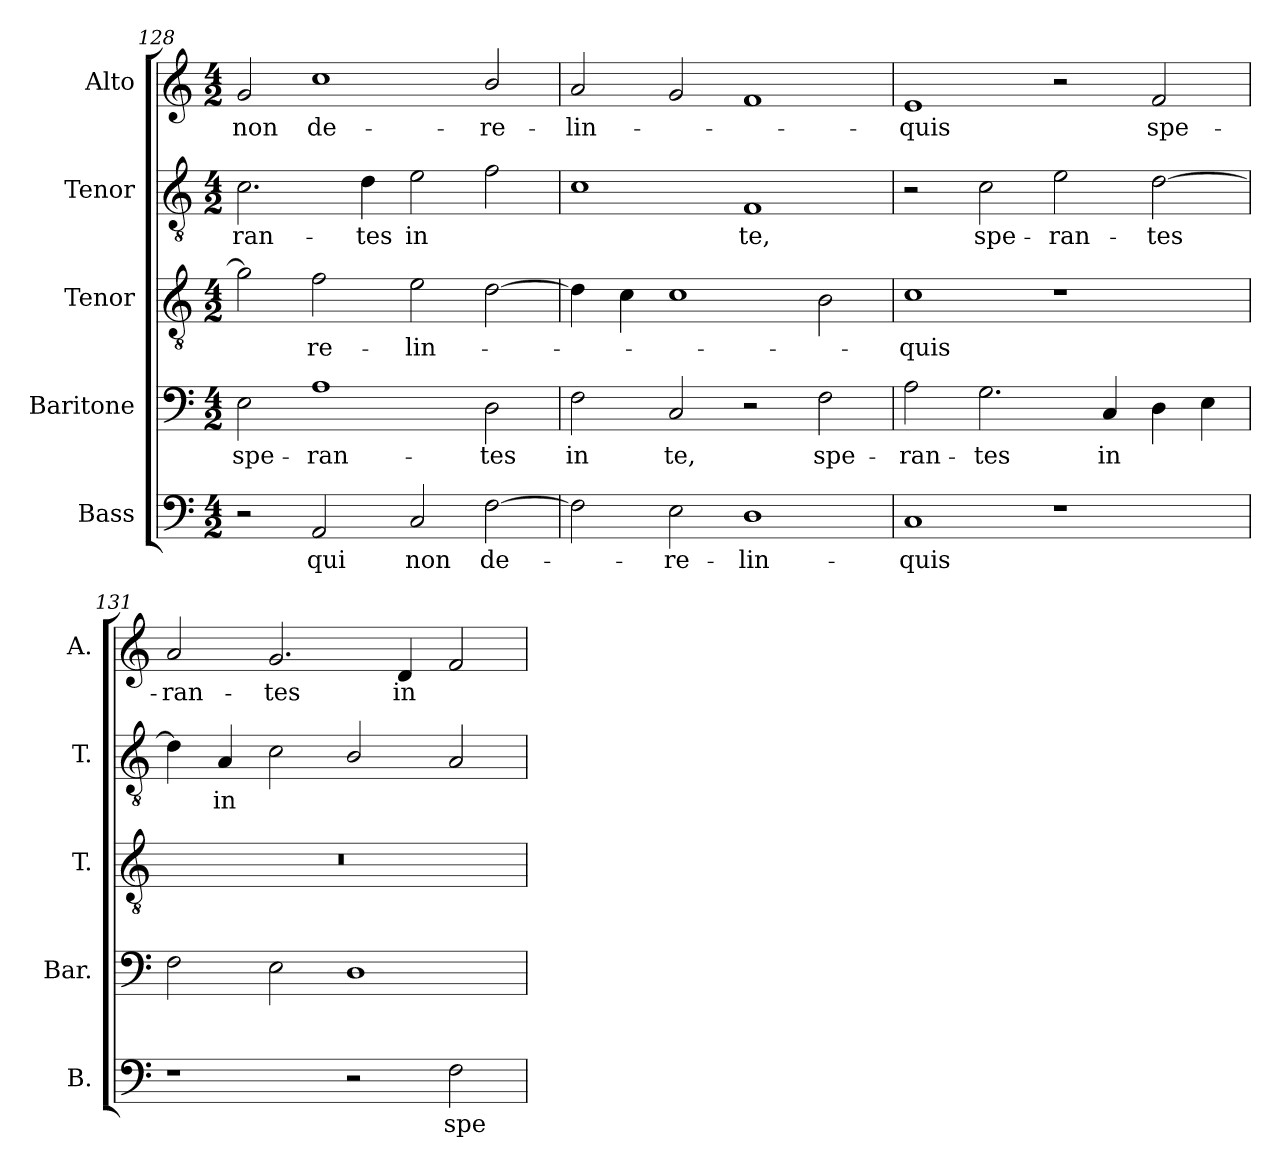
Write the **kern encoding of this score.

**kern	**text	**kern	**text	**kern	**text	**kern	**text	**kern	**text
*part5	*part5	*part4	*part4	*part3	*part3	*part2	*part2	*part1	*part1
*staff5	*staff5	*staff4	*staff4	*staff3	*staff3	*staff2	*staff2	*staff1	*staff1
*I"Bass	*	*I"Baritone	*	*I"Tenor	*	*I"Tenor	*	*I"Alto	*
*I'B.	*	*I'Bar.	*	*I'T.	*	*I'T.	*	*I'A.	*
*clefF4	*	*clefF4	*	*clefGv2	*	*clefGv2	*	*clefG2	*
*	*	*	*	*ITrd7c12	*	*ITrd7c12	*	*	*
*k[]	*	*k[]	*	*k[]	*	*k[]	*	*k[]	*
*C:	*	*C:	*	*C:	*	*C:	*	*C:	*
*M4/2	*	*M4/2	*	*M4/2	*	*M4/2	*	*M4/2	*
=128	=128	=128	=128	=128	=128	=128	=128	=128	=128
!	!	!	!LO:LY:b:color=#000000	!	!	!	!	!	!
!	!	!	!	!	!	!	!LO:LY:b:color=#000000	!	!
!	!	!	!	!	!	!	!	!	!LO:LY:b:color=#000000
2r	.	2Ei\	spe-	2Gi\]	.	2.Ci\	-ran-	2gi/	non
!	!LO:LY:b:color=#000000	!	!	!	!	!	!	!	!
!	!	!	!LO:LY:b:color=#000000	!	!	!	!	!	!
!	!	!	!	!	!LO:LY:b:color=#000000	!	!	!	!
!	!	!	!	!	!	!	!	!	!LO:LY:b:color=#000000
2AAi/	qui	1Ai	-ran-	2Fi\	-re-	.	.	1cci	de-
!	!	!	!	!	!	!	!LO:LY:b:color=#000000	!	!
.	.	.	.	.	.	4Di\	-tes	.	.
!	!LO:LY:b:color=#000000	!	!	!	!	!	!	!	!
!	!	!	!	!	!LO:LY:b:color=#000000	!	!	!	!
!	!	!	!	!	!	!	!LO:LY:b:color=#000000	!	!
2Ci/	non	.	.	2Ei\	-lin-	2Ei\	in	.	.
!	!LO:LY:b:color=#000000	!	!	!	!	!	!	!	!
!	!	!	!LO:LY:b:color=#000000	!	!	!	!	!	!
!	!	!	!	!	!	!	!	!	!LO:LY:b:color=#000000
[2Fi\	de-	2Di\	-tes	[2Di\	.	2Fi\	.	2bi/	-re-
=129	=129	=129	=129	=129	=129	=129	=129	=129	=129
!	!	!	!LO:LY:b:color=#000000	!	!	!	!	!	!
!	!	!	!	!	!	!	!	!	!LO:LY:b:color=#000000
2Fi\]	.	2Fi\	in	4Di\]	.	1Ci	.	2ai/	-lin-
.	.	.	.	4Ci\	.	.	.	.	.
!	!LO:LY:b:color=#000000	!	!	!	!	!	!	!	!
!	!	!	!LO:LY:b:color=#000000	!	!	!	!	!	!
2Ei\	-re-	2Ci/	te,	1Ci	.	.	.	2gi/	.
!	!LO:LY:b:color=#000000	!	!	!	!	!	!	!	!
!	!	!	!	!	!	!	!LO:LY:b:color=#000000	!	!
1Di	-lin-	2r	.	.	.	1FFi	te,	1fi	.
!	!	!	!LO:LY:b:color=#000000	!	!	!	!	!	!
.	.	2Fi\	spe-	2BBi\	.	.	.	.	.
=130	=130	=130	=130	=130	=130	=130	=130	=130	=130
!	!LO:LY:b:color=#000000	!	!	!	!	!	!	!	!
!	!	!	!LO:LY:b:color=#000000	!	!	!	!	!	!
!	!	!	!	!	!LO:LY:b:color=#000000	!	!	!	!
!	!	!	!	!	!	!	!	!	!LO:LY:b:color=#000000
1Ci	-quis	2Ai\	-ran-	1Ci	-quis	2r	.	1ei	-quis
!	!	!	!LO:LY:b:color=#000000	!	!	!	!	!	!
!	!	!	!	!	!	!	!LO:LY:b:color=#000000	!	!
.	.	2.Gi\	-tes	.	.	2Ci\	spe-	.	.
!	!	!	!	!	!	!	!LO:LY:b:color=#000000	!	!
1r	.	.	.	1r	.	2Ei\	-ran-	2r	.
!	!	!	!LO:LY:b:color=#000000	!	!	!	!	!	!
.	.	4Ci/	in	.	.	.	.	.	.
!	!	!	!	!	!	!	!LO:LY:b:color=#000000	!	!
!	!	!	!	!	!	!	!	!	!LO:LY:b:color=#000000
.	.	4Di\	.	.	.	[2Di\	-tes	2fi/	spe-
.	.	4Ei\	.	.	.	.	.	.	.
=131	=131	=131	=131	=131	=131	=131	=131	=131	=131
!	!	!	!	!LO:N:vis=1	!	!	!	!	!
!	!	!	!	!	!	!	!	!	!LO:LY:b:color=#000000
1r	.	2Fi\	.	0r	.	4Di\]	.	2ai/	-ran-
!	!	!	!	!	!	!	!LO:LY:b:color=#000000	!	!
.	.	.	.	.	.	4AAi/	in	.	.
!	!	!	!	!	!	!	!	!	!LO:LY:b:color=#000000
.	.	2Ei\	.	.	.	2Ci\	.	2.gi/	-tes
2r	.	1Di	.	.	.	2BBi/	.	.	.
!	!	!	!	!	!	!	!	!	!LO:LY:b:color=#000000
.	.	.	.	.	.	.	.	4di/	in
!	!LO:LY:b:color=#000000	!	!	!	!	!	!	!	!
2Fi\	spe-	.	.	.	.	2AAi/	.	2fi/	.
=	=	=	=	=	=	=	=	=	=
*-	*-	*-	*-	*-	*-	*-	*-	*-	*-
